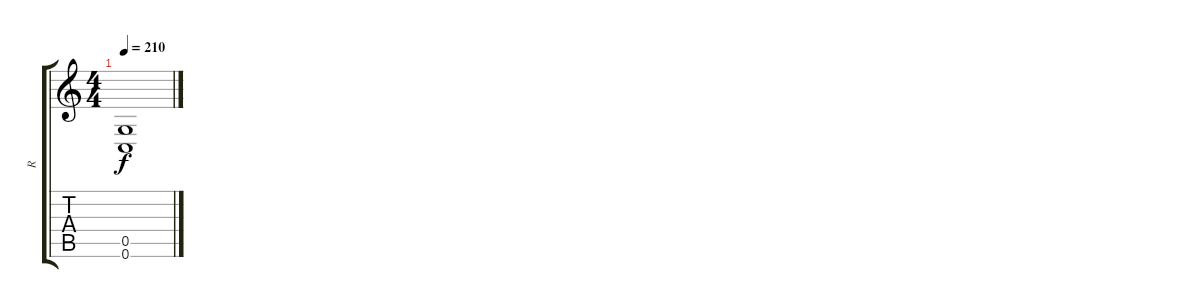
\track ("R" "R") {instrument distortionguitar}
\staff {score tabs}
\tuning (D4 A3 F3 C3 G2 C2) {hide}
\ts (4 4)
\tempo 210
\clef g2
\ks c
(0.5 0.6).1{dy f}
